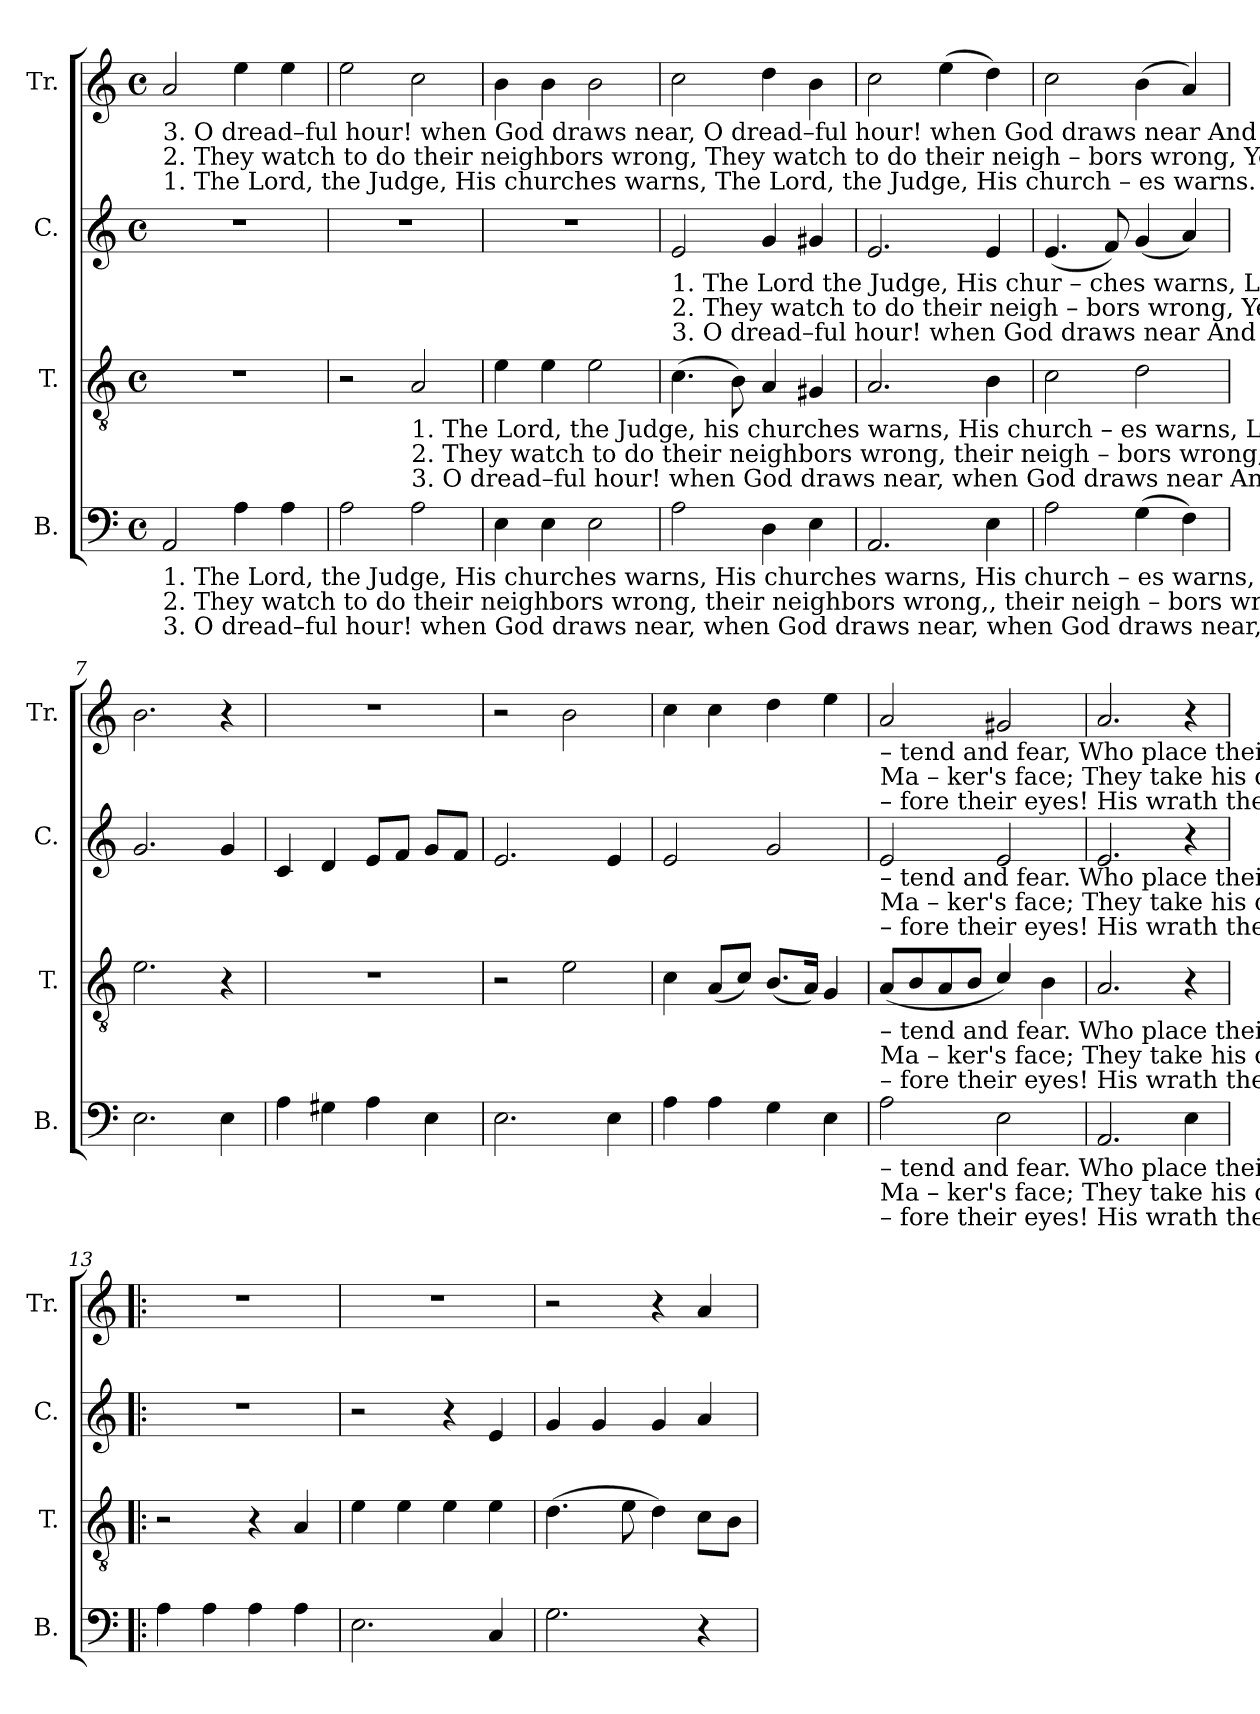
**kern	**kern	**kern	**kern
*part4	*part3	*part2	*part1
*staff4	*staff3	*staff2	*staff1
*I"B.	*I"T.	*I"C.	*I"Tr.
*I'B.	*I'T.	*I'C.	*I'Tr.
*clefF4	*clefGv2	*clefG2	*clefG2
*k[]	*k[]	*k[]	*k[]
*M4/4	*M4/4	*M4/4	*M4/4
*met(c)	*met(c)	*met(c)	*met(c)
=1	=1	=1	=1
!	!	!	!LO:TX:b:t=3. O dread–ful hour!  when God draws near,  O        dread–ful    hour!   when   God           draws    near                                                                       And     sets  their crimes   be –
!	!	!	!LO:TX:b:t=2. They watch  to  do their neighbors wrong,  They  watch  to       do       their    neigh   –    bors      wrong,                                                                    Yet       dare  to    seek    their
!	!	!	!LO:TX:b:t=1. The Lord, the Judge,  His churches warns,  The    Lord,   the   Judge,  His       church  –   es          warns.                                                                    Let        hy – po  –  crites   at –
!LO:TX:b:t=1. The Lord, the Judge, His churches warns,    His     churches  warns,       His    church  –  es         warns,    Let    hy –  po – crites   at   –   tend,     Let   hy – po  –  crites   at –	!	!	!
!LO:TX:b:t=2. They watch  to  do their neighbors wrong,   their neighbors wrong,,       their  neigh  –   bors     wrong,    Yet   dare   to    seek    His       face;      Yet   dare  to     seek   their	!	!	!
!LO:TX:b:t=3.  O  dread–ful  hour!  when God draws near, when God  draws near,     when God         draws     near,     And   sets  their crimes  be –   fore,      And sets their crimes  be –	!	!	!
2AA!/	1r	1r	2a!/
4A!\	.	.	4ee!\
4A!\	.	.	4ee!\
=2	=2	=2	=2
2A!\	2r	1r	2ee!\
!	!LO:TX:b:t=1. The Lord, the  Judge,   his          churches    warns,    His    church  –  es          warns,                                                                    Let         hyp  –  o  –  crites  at –	!	!
!	!LO:TX:b:t=2. They watch  to  do       their       neighbors   wrong,   their  neigh    –  bors      wrong,                                                                    Yet        dare   to    seek   their	!	!
!	!LO:TX:b:t=3.  O    dread–ful  hour!   when      God  draws  near,    when  God         draws     near                                                                     And       sets  their  crimes  be –	!	!
2A!\	2A!/	.	2cc!\
=3	=3	=3	=3
4E!\	4e!\	1r	4b!\
4E!\	4e!\	.	4b!\
2E!\	2e!\	.	2b!\
=4	=4	=4	=4
!	!	!LO:TX:b:t=1.  The        Lord   the   Judge,      His     chur   –   ches       warns,   Let    hyp – o –  crites   at   –    tend     and  fear,            At –	!
!	!	!LO:TX:b:t=2.  They    watch   to       do         their    neigh –   bors       wrong,   Yet    dare  to    seek    their     Ma  –  ker's face,           Their	!
!	!	!LO:TX:b:t=3.  O          dread–ful    hour!       when  God         draws    near       And sets their crimes  be   –    fore     their eyes!          Be –	!
2A!\	(4.c!\	2e!/	2cc!\
.	8B!\)	.	.
4D!\	4A!/	4g!/	4dd!\
4E!\	4G#X!/	4g#X!/	4b!\
=5	=5	=5	=5
2.AA!/	2.A!/	2.e!/	2cc!\
.	.	.	(4ee!\
4E!\	4B!\	4e!/	4dd!\)
=6	=6	=6	=6
2A!\	2c!\	(4.e!/	2cc!\
.	.	8f!/)	.
(4G!\	2d!\	(4g!/	(4b!\
4F!\)	.	4a!/)	4a!/)
=7	=7	=7	=7
2.E!\	2.e!\	2.g!/	2.b!\
4E!\	4r	4g!/	4r
=8	=8	=8	=8
4A!\	1r	4c!/	1r
4G#X!\	.	4d!/	.
4A!\	.	8e!/L	.
.	.	8f!/J	.
4E!\	.	8g!/L	.
.	.	8f!/J	.
=9	=9	=9	=9
2.E!\	2r	2.e!/	2r
.	2e!\	.	2b!\
4E!\	.	4e!/	.
=10	=10	=10	=10
4A!\	4c!\	2e!/	4cc!\
4A!\	(8A!/L	.	4cc!\
.	8c!/J)	.	.
4G!\	(8.B!/L	2g!/	4dd!\
.	16A!/Jk)	.	.
4E!\	4G!/	.	4ee!\
!!LO:LB:g=z
=11	=11	=11	=11
!	!	!	!LO:TX:b:t=– tend         and        fear,                                                                                       Who  place  their  hopes  in  rites   and       forms,             Who place their hopes in rites and forms,
!	!	!	!LO:TX:b:t=Ma     –       ker's      face;                                                                                      They take  his  cove – nant   on      their     tongue,           They take his cove–nant on their tongue,
!	!	!	!LO:TX:b:t=– fore         their      eyes!                                                                                       His  wrath their guil–ty    souls        shall     tear,                 His  wrath their guilty souls   shall     tear,
!	!	!LO:TX:b:t=– tend          and        fear.                                                        Who place their hopes in rites         and     forms,                                          Who place their hopes in rites and  forms,	!
!	!	!LO:TX:b:t=Ma     –       ker's      face;                                                        They take his  cove–nant  on          their   tongue,                                         They take his  cove–nant on their tongue,	!
!	!	!LO:TX:b:t=– fore         their      eyes!                                                         His  wrath their guil–ty    souls         shall     tear,                                             His   wrath their guilty souls   shall     tear,	!
!	!LO:TX:b:t=– tend              and    fear.                            Who place their hopes in rites   and    forms,                                   Who place their hopes in rites and forms, in rites  and  forms,   But	!	!
!	!LO:TX:b:t=Ma     –       ker's      face;                            They take  his  covenant  on     their   tongue,                                 They take his covenant on their tongue, take on their tongue,  But	!	!
!	!LO:TX:b:t=– fore         their      eyes!                             His  wrath their guilty souls       shall    tear,                                        His  wrath their guilty souls  shall  tear,  their souls shall  tear,   And	!	!
!LO:TX:b:t=– tend         and      fear.   Who place their hopes in rites  and  forms,                                       Who place their hopes in rites,             Who place their hopes in rites and forms,	!	!	!
!LO:TX:b:t=Ma     –     ker's     face;  They take his covenant on  their  tongue,                                          They take  his   covenant  on,               They take his covenant on  their  tongue,	!	!	!
!LO:TX:b:t=– fore        their    eyes!   His wrath their guilty souls    shall    tear,                                             His   wrath  their  guilty  souls,              His   wrath their guilty souls   shall     tear,	!	!	!
2A!\	(8A!/L	2e!/	2a!/
.	8B!/	.	.
.	8A!/	.	.
.	8B!/J	.	.
2E!\	4c!/)	2e!/	2g#X!/
.	4B!\	.	.
=12	=12	=12	=12
2.AA!/	2.A!/	2.e!/	2.a!/
4E!\	4r	4r	4r
=13!|:	=13!|:	=13!|:	=13!|:
4A!\	2r	1r	1r
4A!\	.	.	.
4A!\	4r	.	.
4A!\	4A!/	.	.
=14	=14	=14	=14
2.E!\	4e!\	2r	1r
.	4e!\	.	.
.	4e!\	4r	.
4C!/	4e!\	4e!/	.
=15	=15	=15	=15
2.G!\	(4.d!\	4g!/	2r
.	.	4g!/	.
.	8e!\	.	.
.	4d!\)	4g!/	4r
4r	8c!\L	4a!/	4a!/
.	8B!\J	.	.
=	=	=	=
*-	*-	*-	*-
